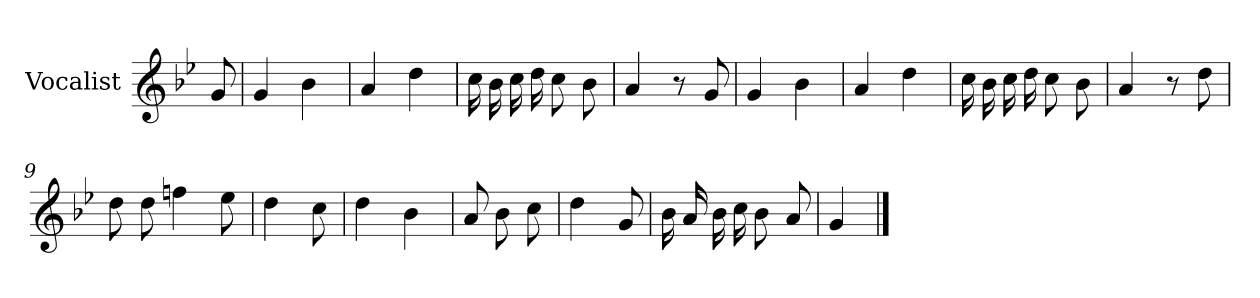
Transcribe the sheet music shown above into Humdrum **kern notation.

**kern
*part1
*staff1
*I"Vocalist
*k[b-e-]
*g:
=
8g
=1
4g
4b-
=2
4a
4dd
=3
16cc
16b-
16cc
16dd
8cc
8b-
=4
4a
8r
8g
=5
4g
4b-
=6
4a
4dd
=7
16cc
16b-
16cc
16dd
8cc
8b-
=8
4a
8r
8dd
=9
8dd
8dd
4ffn
8ee-
=10
4dd
8cc
=11
4dd
4b-
=12
8a
8b-
8cc
=13
4dd
8g
=14
16b-
16a
16b-
16cc
8b-
8a
=15
4g
==
*-
